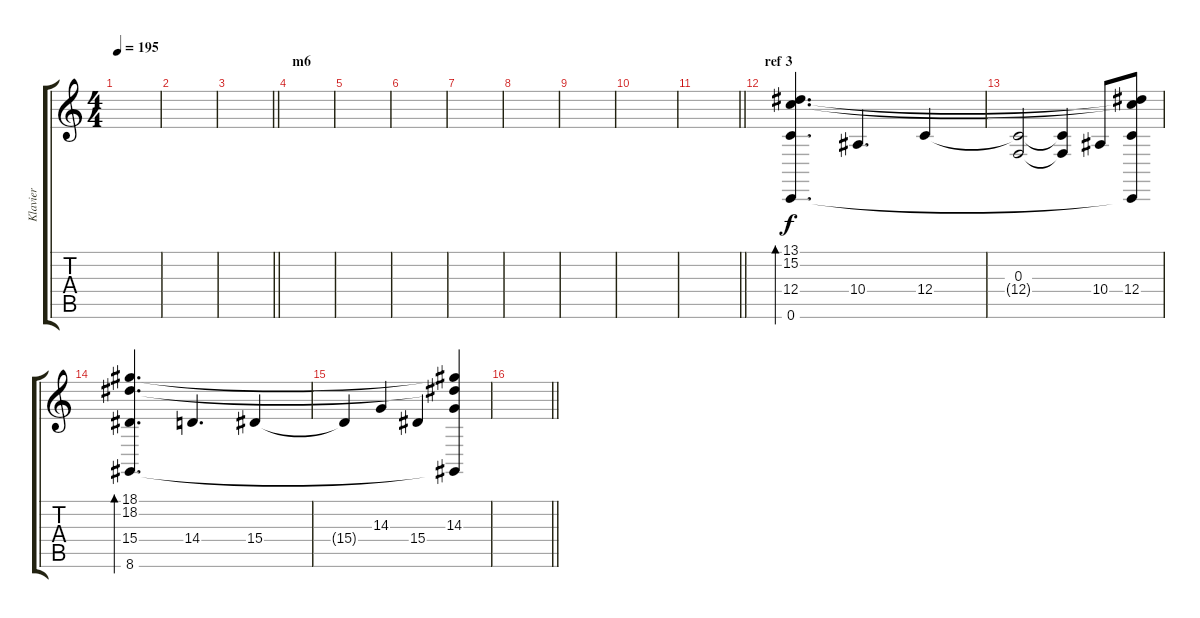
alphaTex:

\track ("Klavier" "Klavier") {instrument acousticgrandpiano}
\staff {score tabs}
\tuning (D4 A3 F3 C3 G2 C2) {hide}
\ts (4 4)
\tempo 195
\clef g2
\ks c
|
|
\barLineRight lightlight
|
\section ("" "m6")
|
|
|
|
|
|
|
\barLineRight lightlight
|
\section ("" "ref 3")
(13.1 15.2 12.4 0.6).4{d bd 480} 10.4.4{d} 12.4.4 |
(0.3 12.4{t}).2 (0.3{t} 12.4{t}).4 10.4.8 (13.1{t} 15.2{t} 12.4 0.6{t}).8 |
(18.1 18.2 15.4 8.6).4{d bd 480} 14.4.4{d} 15.4.4 |
15.4{t}.4 14.3.4 15.4.4 (18.1{t} 18.2{t} 14.3 8.6{t}).4 |
\barLineRight lightlight
